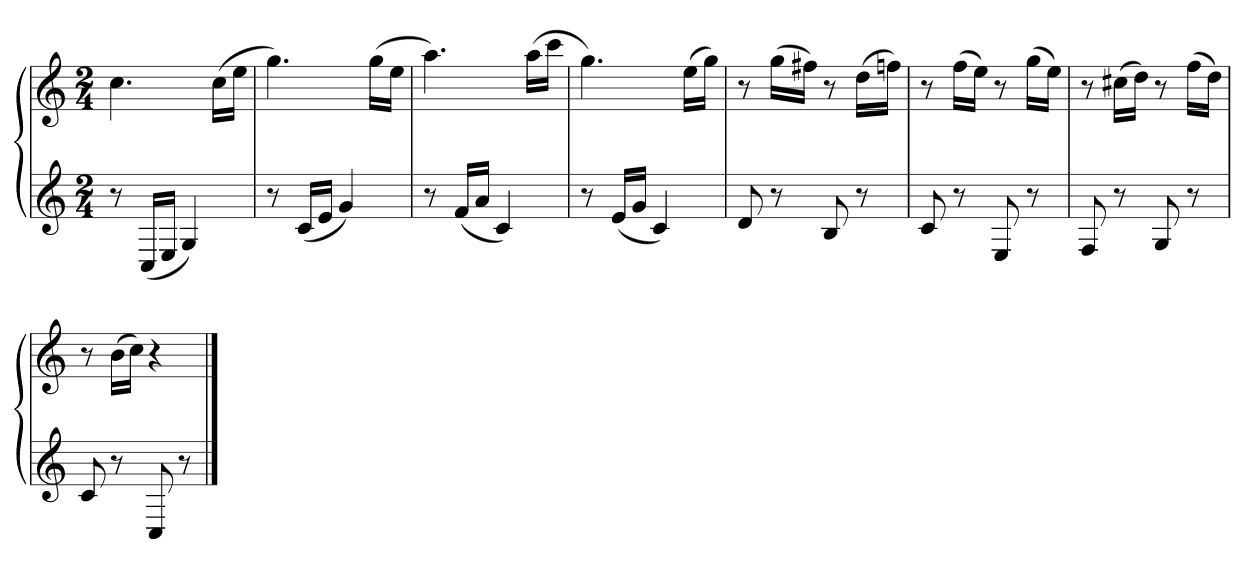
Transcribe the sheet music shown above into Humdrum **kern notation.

**kern	**kern
*part1	*part1
*staff2	*staff1
*M2/4	*M2/4
=	=
8r	4.cc
(16CLL	.
16EJJ	.
4G)	.
.	(16ccLL
.	16eeJJ
=	=
8r	4.gg)
(16cLL	.
16eJJ	.
4g)	.
.	(16ggLL
.	16eeJJ
=	=
8r	4.aa)
(16fLL	.
16aJJ	.
4c)	.
.	(16aaLL
.	16cccJJ
=	=
8r	4.gg)
(16eLL	.
16gJJ	.
4c)	.
.	(16eeLL
.	16ggJJ)
=	=
8d	8r
8r	(16ggLL
.	16ff#XJJ)
8B	8r
8r	(16ddLL
.	16ffnJJ)
=	=
8c	8r
8r	(16ffLL
.	16eeJJ)
8E	8r
8r	(16ggLL
.	16eeJJ)
=	=
8F	8r
8r	(16cc#XLL
.	16ddJJ)
8G	8r
8r	(16ffLL
.	16ddJJ)
=	=
8c	8r
8r	(16bLL
.	16ccJJ)
8C	4r
8r	.
==	==
*-	*-
